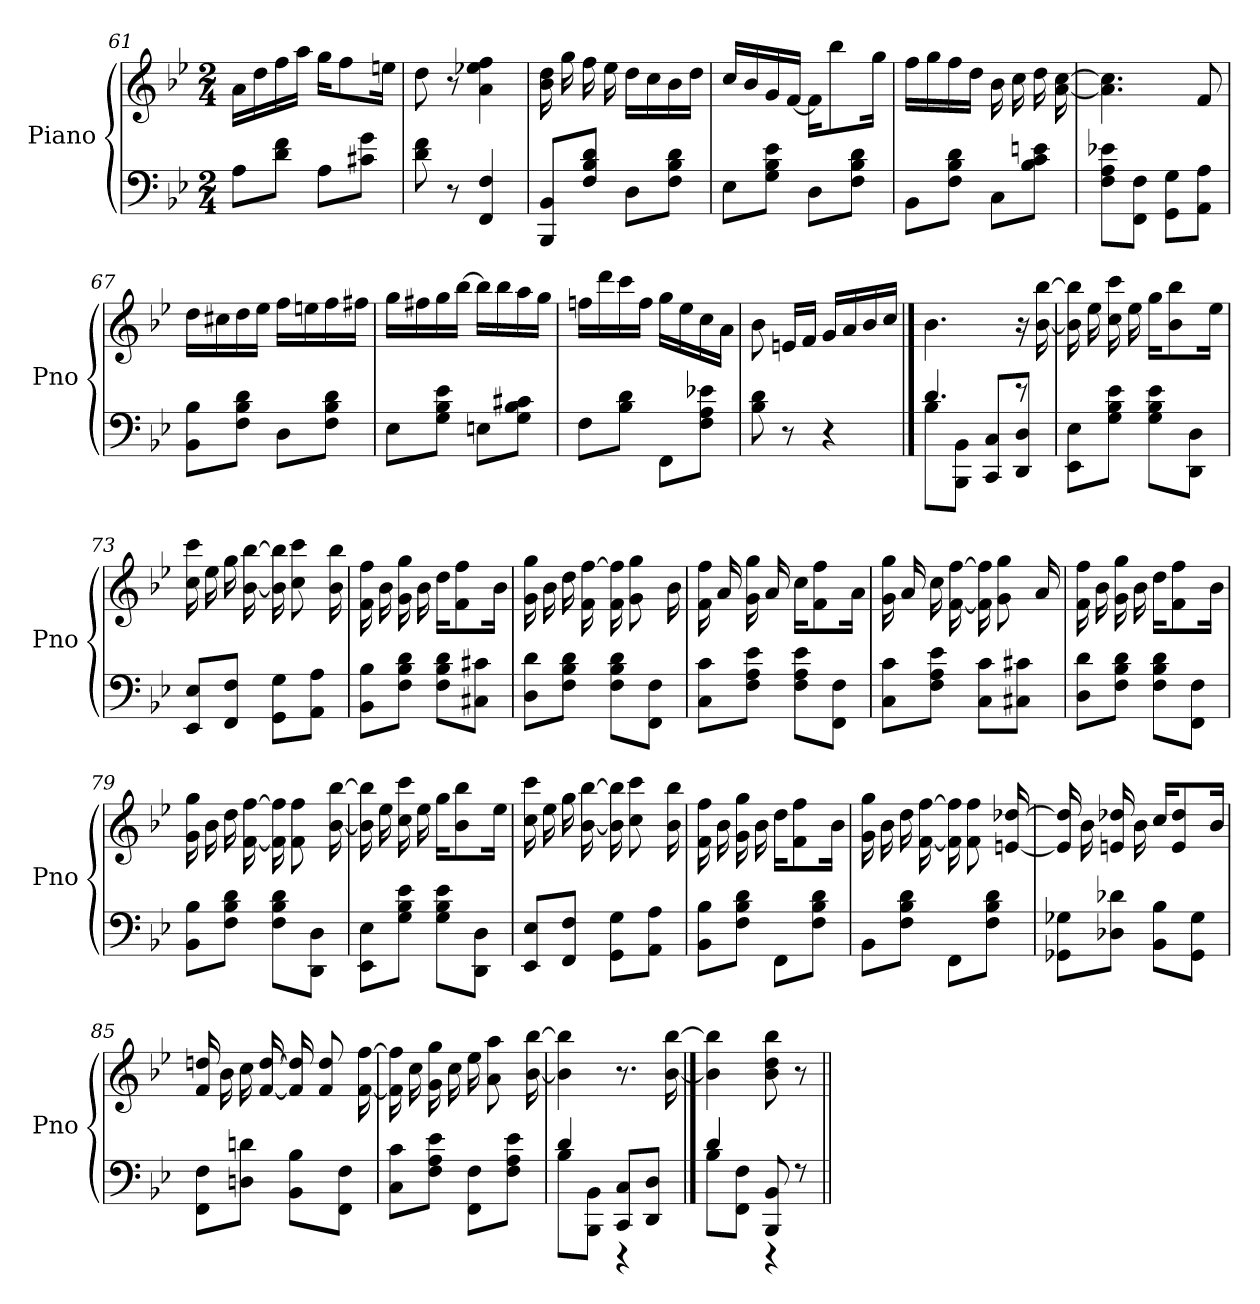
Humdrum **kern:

**kern	**kern
*part2	*part1
*staff2	*staff1
*I"Piano	*I"Piano
*I'Pno	*I'Pno
*clefF4	*clefG2
*k[b-e-]	*k[b-e-]
*M2/4	*M2/4
=61	=61
8A\L	16a\LL
.	16dd\
8d\ 8f\J	16ff\
.	16aa\JJ
8A\L	16gg\KL
.	8ff\
8c#X\ 8g\J	.
.	16een\Jk
=62	=62
8d\ 8f\	8dd\
8r	8r
4FF/ 4F/	4a\ 4ee-X\ 4ff\
=63	=63
8BBB-/ 8BB-/L	16b-\ 16dd\
.	16gg\
8F/ 8B-/ 8d/J	16ff\
.	16ee-\
8D\L	16dd\LL
.	16cc\
8F\ 8B-\ 8d\J	16b-\
.	16dd\JJ
=64	=64
8E-\L	16cc/LL
.	16b-/
8G\ 8B-\ 8e-\J	16g/
.	[16f/JJ
8D\L	16f\KL]
.	8bb-\
8F\ 8B-\ 8d\J	.
.	16gg\Jk
=65	=65
8BB-\L	16ff\LL
.	16gg\
8F\ 8B-\ 8d\J	16ff\
.	16dd\JJ
8C\L	16b-\
.	16cc\
8B-\ 8c\ 8en\J	16dd\
.	[16a\ [16cc\
!!LO:PB:g=z
=66	=66
8F\ 8A\ 8e-X\L	4.a\] 4.cc\]
8FF\ 8F\J	.
8GG\ 8G\L	.
8AA\ 8A\J	8f/
=67	=67
8BB-\ 8B-\L	16dd\LL
.	16cc#X\
8F\ 8B-\ 8d\J	16dd\
.	16ee-\JJ
8D\L	16ff\LL
.	16een\
8F\ 8B-\ 8d\J	16ff\
.	16ff#X\JJ
=68	=68
8E-\L	16gg\LL
.	16ff#X\
8G\ 8B-\ 8e-\J	16gg\
.	[16bb-\JJ
8En\L	16bb-\LL]
.	16bb-\
8G\ 8B-\ 8c#X\J	16aa\
.	16gg\JJ
=69	=69
8F\L	16ffn\LL
.	16ddd\
8B-\ 8d\J	16ccc\
.	16ff\JJ
8FF\L	16gg\LL
.	16ee-\
8F\ 8A\ 8e-X\J	16cc\
.	16a\JJ
=70	=70
8B-\ 8d\	8b-\
8r	16en/LL
.	16f/JJ
4r	16g/LL
.	16a/
.	16b-/
.	16cc/JJ
!!LO:LB:g=z
==71	==71
*^	*
4.d/	8B-\L	4.b-\
.	8BBB-\ 8BB-\J	.
.	8CC/ 8C/L	.
8r	8DD/ 8D/J	16r
.	.	[16b-\ [16bb-\
*v	*v	*
=72!|	=72!|
8EE-\ 8E-\L	16b-\] 16bb-\]
.	16ee-\
8G\ 8B-\ 8e-\J	16cc\ 16ccc\
.	16ee-\
8G\ 8B-\ 8e-\L	16gg\KL
.	8b-\ 8bb-\
8DD\ 8D\J	.
.	16ee-\Jk
=73	=73
8EE-/ 8E-/L	16cc\ 16ccc\
.	16ee-\
8FF/ 8F/J	16gg\
.	[16b-\ [16bb-\
8GG\ 8G\L	16b-\] 16bb-\]
.	8cc\ 8ccc\
8AA\ 8A\J	.
.	16b-\ 16bb-\
=74	=74
8BB-\ 8B-\L	16f\ 16ff\
.	16b-\
8F\ 8B-\ 8d\J	16g\ 16gg\
.	16b-\
8F\ 8B-\ 8d\L	16dd\KL
.	8f\ 8ff\
8C#X\ 8c#X\J	.
.	16b-\Jk
=75	=75
8D\ 8d\L	16g\ 16gg\
.	16b-\
8F\ 8B-\ 8d\J	16dd\
.	16f\ [16ff\
8F\ 8B-\ 8d\L	16f\ 16ff\]
.	8g\ 8gg\
8FF\ 8F\J	.
.	16b-\
=76	=76
8C\ 8c\L	16f\ 16ff\
.	16a/
8F\ 8A\ 8e-\J	16g\ 16gg\
.	16a/
8F\ 8A\ 8e-\L	16cc\KL
.	8f\ 8ff\
8FF\ 8F\J	.
.	16a\Jk
!!LO:LB:g=z
=77	=77
8C\ 8c\L	16g\ 16gg\
.	16a/
8F\ 8A\ 8e-\J	16cc\
.	[16f\ [16ff\
8C\ 8c\L	16f\] 16ff\]
.	8g\ 8gg\
8C#X\ 8c#X\J	.
.	16a/
=78	=78
8D\ 8d\L	16f\ 16ff\
.	16b-\
8F\ 8B-\ 8d\J	16g\ 16gg\
.	16b-\
8F\ 8B-\ 8d\L	16dd\KL
.	8f\ 8ff\
8FF\ 8F\J	.
.	16b-\Jk
=79	=79
8BB-\ 8B-\L	16g\ 16gg\
.	16b-\
8F\ 8B-\ 8d\J	16dd\
.	[16f\ [16ff\
8F\ 8B-\ 8d\L	16f\] 16ff\]
.	8f\ 8ff\
8DD\ 8D\J	.
.	[16b-\ [16bb-\
=80	=80
8EE-\ 8E-\L	16b-\] 16bb-\]
.	16ee-\
8G\ 8B-\ 8e-\J	16cc\ 16ccc\
.	16ee-\
8G\ 8B-\ 8e-\L	16gg\KL
.	8b-\ 8bb-\
8DD\ 8D\J	.
.	16ee-\Jk
=81	=81
8EE-/ 8E-/L	16cc\ 16ccc\
.	16ee-\
8FF/ 8F/J	16gg\
.	[16b-\ [16bb-\
8GG\ 8G\L	16b-\] 16bb-\]
.	8cc\ 8ccc\
8AA\ 8A\J	.
.	16b-\ 16bb-\
=82	=82
8BB-\ 8B-\L	16f\ 16ff\
.	16b-\
8F\ 8B-\ 8d\J	16g\ 16gg\
.	16b-\
8FF\L	16dd\KL
.	8f\ 8ff\
8F\ 8B-\ 8d\J	.
.	16b-\Jk
!!LO:LB:g=z
=83	=83
8BB-\L	16g\ 16gg\
.	16b-\
8F\ 8B-\ 8d\J	16dd\
.	[16f\ [16ff\
8FF\L	16f\] 16ff\]
.	8f\ 8ff\
8F\ 8B-\ 8d\J	.
.	[16en/ [16dd-X/
=84	=84
8GG-X\ 8G-X\L	16e/] 16dd-/]
.	16b-\
8D-X\ 8d-X\J	16en/ 16dd-X/
.	16b-\
8BB-\ 8B-\L	16cc/KL
.	8e/ 8dd-/
8GG-\ 8G-\J	.
.	16b-/Jk
=85	=85
8FF\ 8F\L	16f/ 16ddn/
.	16b-\
8Dn\ 8dn\J	16cc\
.	[16f/ [16dd/
8BB-\ 8B-\L	16f/] 16dd/]
.	8f/ 8dd/
8FF\ 8F\J	.
.	[16f\ [16ff\
=86	=86
8C\ 8c\L	16f\] 16ff\]
.	16cc\
8F\ 8A\ 8e-\J	16g\ 16gg\
.	16cc\
8FF\ 8F\L	16ee-\
.	8a\ 8aa\
8F\ 8A\ 8e-\J	.
.	[16b-\ [16bb-\
=87	=87
*^	*
4d/	8B-\L	4b-\] 4bb-\]
.	8BBB-\ 8BB-\J	.
8CC/ 8C/L	4r	8.r
8DD/ 8D/J	.	.
.	.	[16b-\ [16bb-\
==88	==88	==88
4d/	8B-\L	4b-\] 4bb-\]
.	8FF\ 8F\J	.
8BBB-/ 8BB-/	4r	8b-\ 8dd\ 8bb-\
8r	.	8r
*v	*v	*
=||	=||
*-	*-
